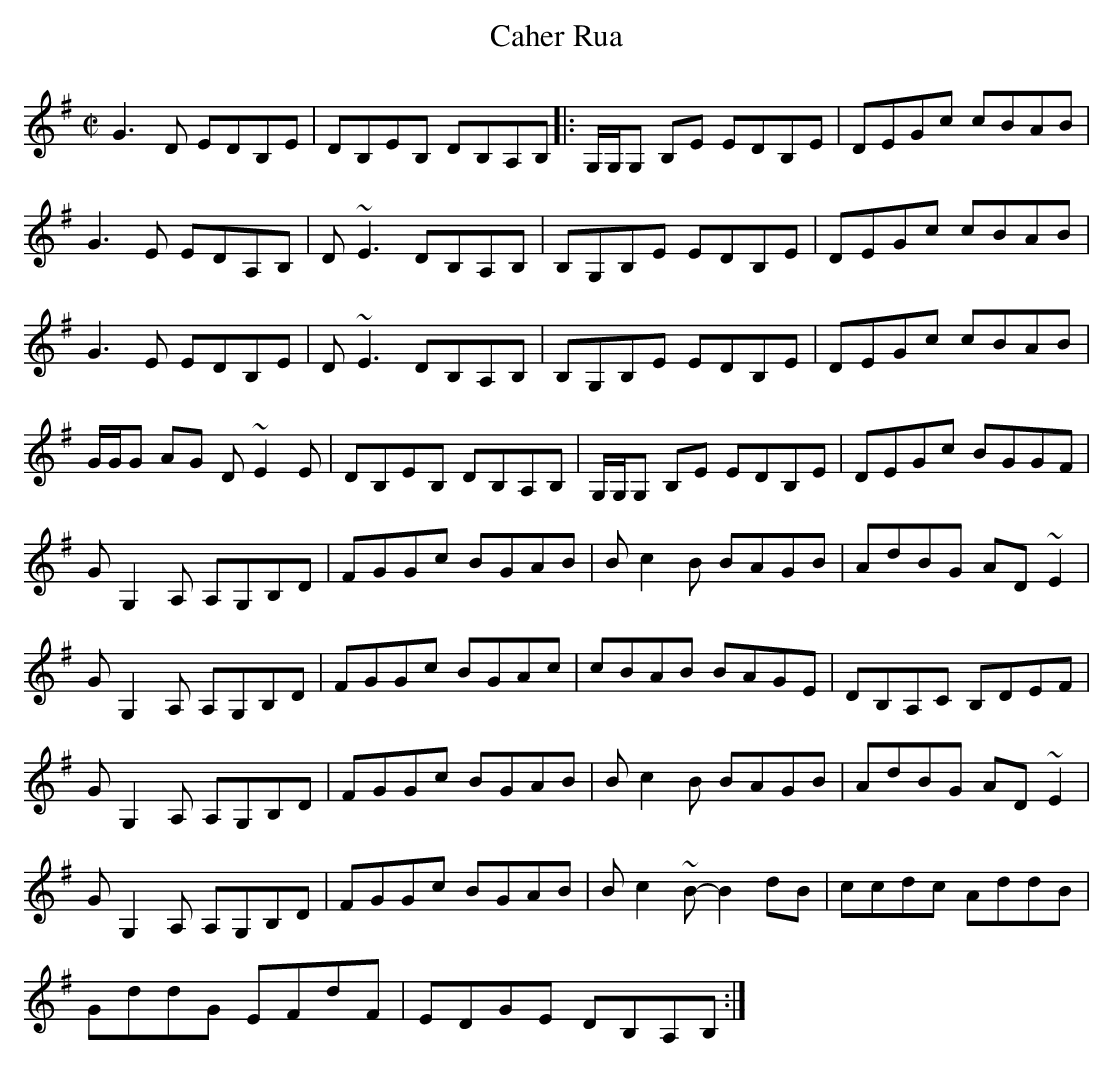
X:1
T:Caher Rua
M:C|
L:1/8
K:G
G3D EDB,E|DB,EB, DB,A,B,|:G,/2G,/2G, B,E EDB,E|DEGc cBAB|
!G3E EDA,B,|D~E3 DB,A,B,|B,G,B,E EDB,E|DEGc cBAB|
!G3E EDB,E|D~E3 DB,A,B,|B,G,B,E EDB,E|DEGc cBAB|
!G/2G/2G AG D~E2E|DB,EB, DB,A,B,|G,/2G,/2G, B,E EDB,E|DEGc BGGF|
!GG,2A, A,G,B,D|FGGc BGAB|Bc2B BAGB|AdBG AD~E2|
!GG,2A, A,G,B,D|FGGc BGAc|cBAB BAGE|DB,A,C B,DEF|
!GG,2A, A,G,B,D|FGGc BGAB|Bc2B BAGB|AdBG AD~E2|
!GG,2A, A,G,B,D|FGGc BGAB|Bc2~B- B2dB|ccdc AddB|
!GddG EFdF|EDGE DB,A,B,:|
